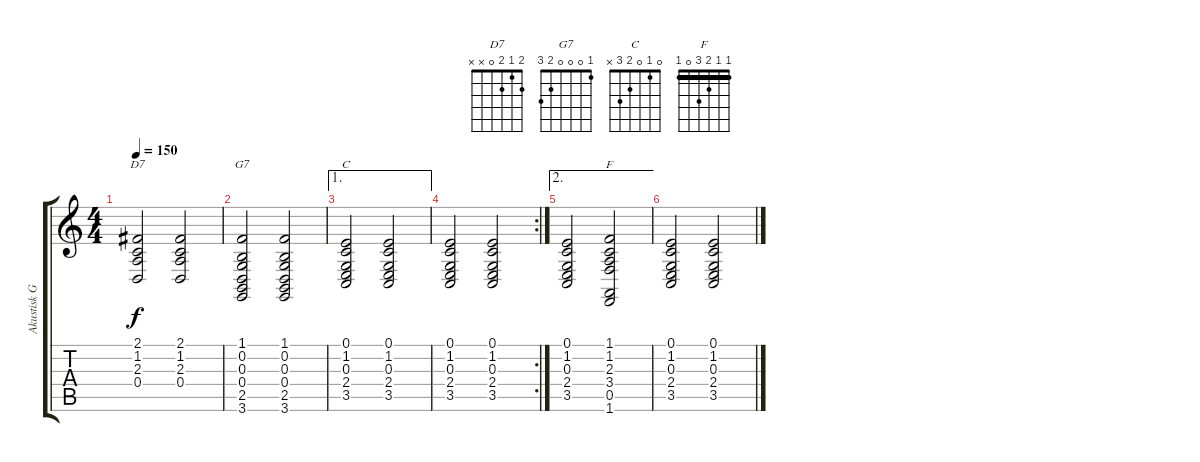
\track ("Akustisk Guitar" "Akustisk G") {instrument acousticgrandpiano}
\staff {score tabs}
\tuning (E4 B3 G3 D3 A2 E2) {hide}
\chord ("D7" 2 1 2 0 x x)
\chord ("G7" 1 0 0 0 2 3)
\chord ("C" 0 1 0 2 3 x)
\chord ("F" 1 1 2 3 0 1) {barre 1}
\ts (4 4)
\tempo 150
\clef g2
\ks c
(2.1 1.2 2.3 0.4).2{ch "D7" dy f} (2.1 1.2 2.3 0.4).2 |
(1.1 0.2 0.3 0.4 2.5 3.6).2{ch "G7"} (1.1 0.2 0.3 0.4 2.5 3.6).2 |
\ae 1
(0.1 1.2 0.3 2.4 3.5).2{ch "C"} (0.1 1.2 0.3 2.4 3.5).2 |
\rc 2
(0.1 1.2 0.3 2.4 3.5).2 (0.1 1.2 0.3 2.4 3.5).2 |
\ae 2
(0.1 1.2 0.3 2.4 3.5).2 (1.1 1.2 2.3 3.4 0.5 1.6).2{ch "F"} |
(0.1 1.2 0.3 2.4 3.5).2 (0.1 1.2 0.3 2.4 3.5).2
